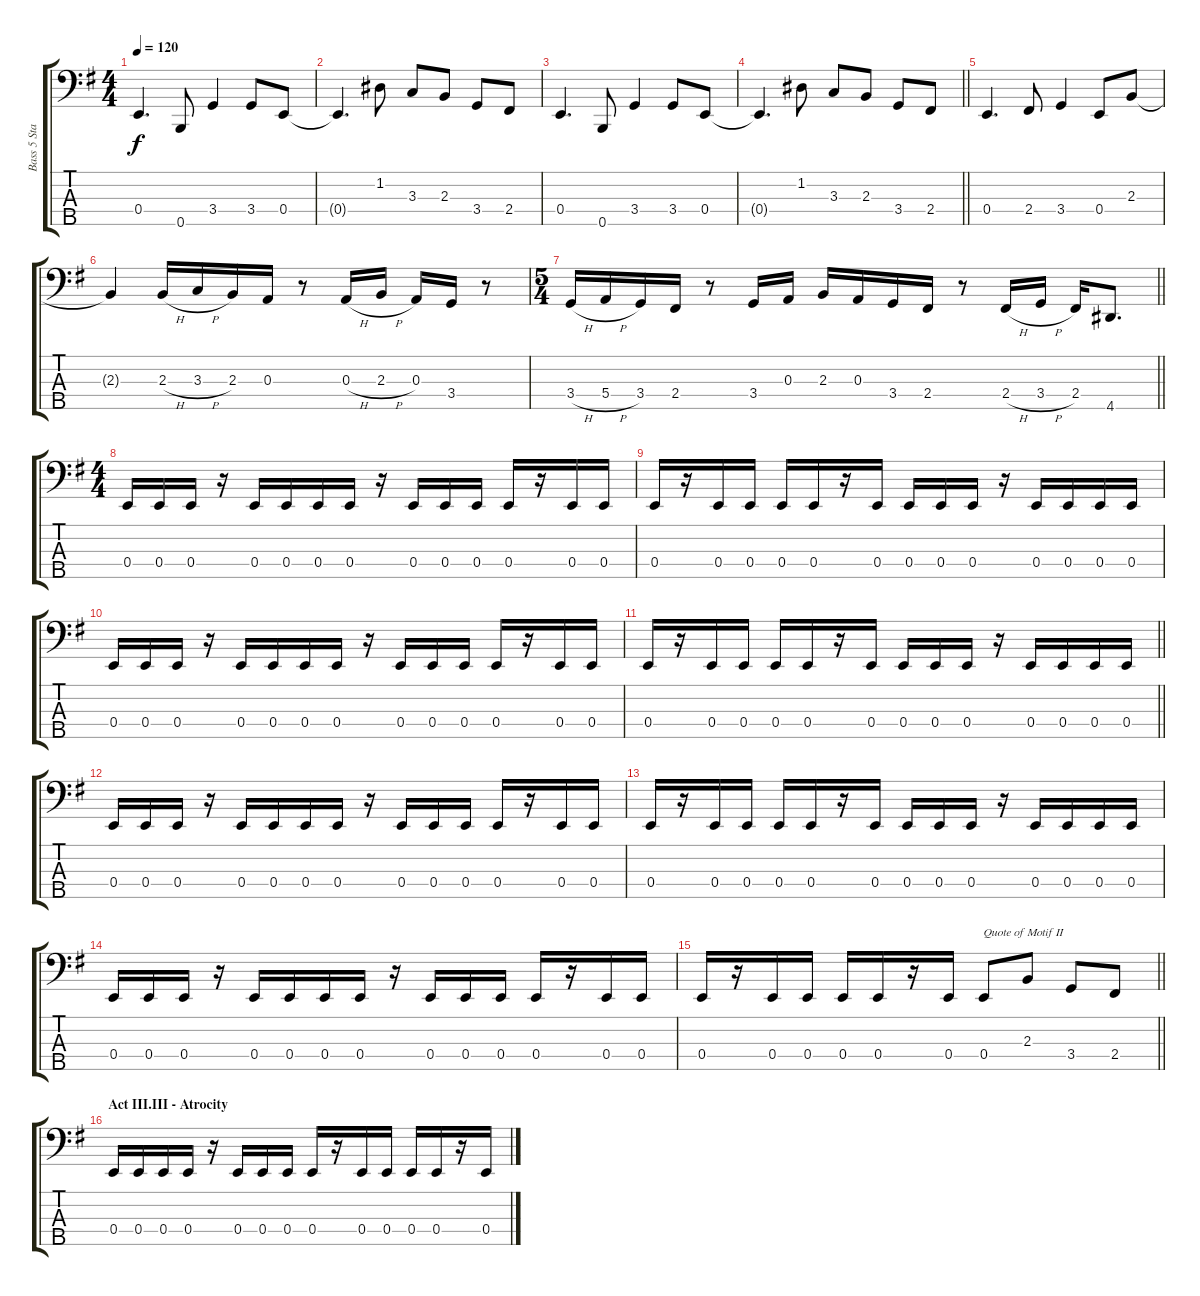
\track ("Bass 5 Standard" "Bass 5 Sta") {instrument electricbassfinger}
\staff {score tabs}
\tuning (G2 D2 A1 E1 B0) {hide}
\ts (4 4)
\tempo 120
\clef f4
\ks eminor
0.4.4{d dy f} 0.5.8 3.4.4 3.4.8 0.4.8 |
0.4{t}.4{d} 1.2.8 3.3.8 2.3.8 3.4.8 2.4.8 |
0.4.4{d} 0.5.8 3.4.4 3.4.8 0.4.8 |
\barLineRight lightlight
0.4{t}.4{d} 1.2.8 3.3.8 2.3.8 3.4.8 2.4.8 |
0.4.4{d} 2.4.8 3.4.4 0.4.8 2.3.8 |
2.3{t}.4 2.3{h}.16 3.3{h}.16 2.3.16 0.3.16 r.8 0.3{h}.16 2.3{h}.16 0.3.16 3.4.16 r.8 |
\ts (5 4)
\barLineRight lightlight
3.4{h}.16 5.4{h}.16 3.4.16 2.4.16 r.8 3.4.16 0.3.16 2.3.16 0.3.16 3.4.16 2.4.16 r.8 2.4{h}.16 3.4{h}.16 2.4.16 4.5.8{d} |
\ts (4 4)
\section ("" "")
0.4.16 0.4.16 0.4.16 r.16 0.4.16 0.4.16 0.4.16 0.4.16 r.16 0.4.16 0.4.16 0.4.16 0.4.16 r.16 0.4.16 0.4.16 |
0.4.16 r.16 0.4.16 0.4.16 0.4.16 0.4.16 r.16 0.4.16 0.4.16 0.4.16 0.4.16 r.16 0.4.16 0.4.16 0.4.16 0.4.16 |
0.4.16 0.4.16 0.4.16 r.16 0.4.16 0.4.16 0.4.16 0.4.16 r.16 0.4.16 0.4.16 0.4.16 0.4.16 r.16 0.4.16 0.4.16 |
\barLineRight lightlight
0.4.16 r.16 0.4.16 0.4.16 0.4.16 0.4.16 r.16 0.4.16 0.4.16 0.4.16 0.4.16 r.16 0.4.16 0.4.16 0.4.16 0.4.16 |
0.4.16 0.4.16 0.4.16 r.16 0.4.16 0.4.16 0.4.16 0.4.16 r.16 0.4.16 0.4.16 0.4.16 0.4.16 r.16 0.4.16 0.4.16 |
0.4.16 r.16 0.4.16 0.4.16 0.4.16 0.4.16 r.16 0.4.16 0.4.16 0.4.16 0.4.16 r.16 0.4.16 0.4.16 0.4.16 0.4.16 |
0.4.16 0.4.16 0.4.16 r.16 0.4.16 0.4.16 0.4.16 0.4.16 r.16 0.4.16 0.4.16 0.4.16 0.4.16 r.16 0.4.16 0.4.16 |
\barLineRight lightlight
0.4.16 r.16 0.4.16 0.4.16 0.4.16 0.4.16 r.16 0.4.16 0.4.8{txt "Quote of Motif II"} 2.3.8 3.4.8 2.4.8 |
\section ("" "Act III.III - Atrocity")
0.4.16 0.4.16 0.4.16 0.4.16 r.16 0.4.16 0.4.16 0.4.16 0.4.16 r.16 0.4.16 0.4.16 0.4.16 0.4.16 r.16 0.4.16
